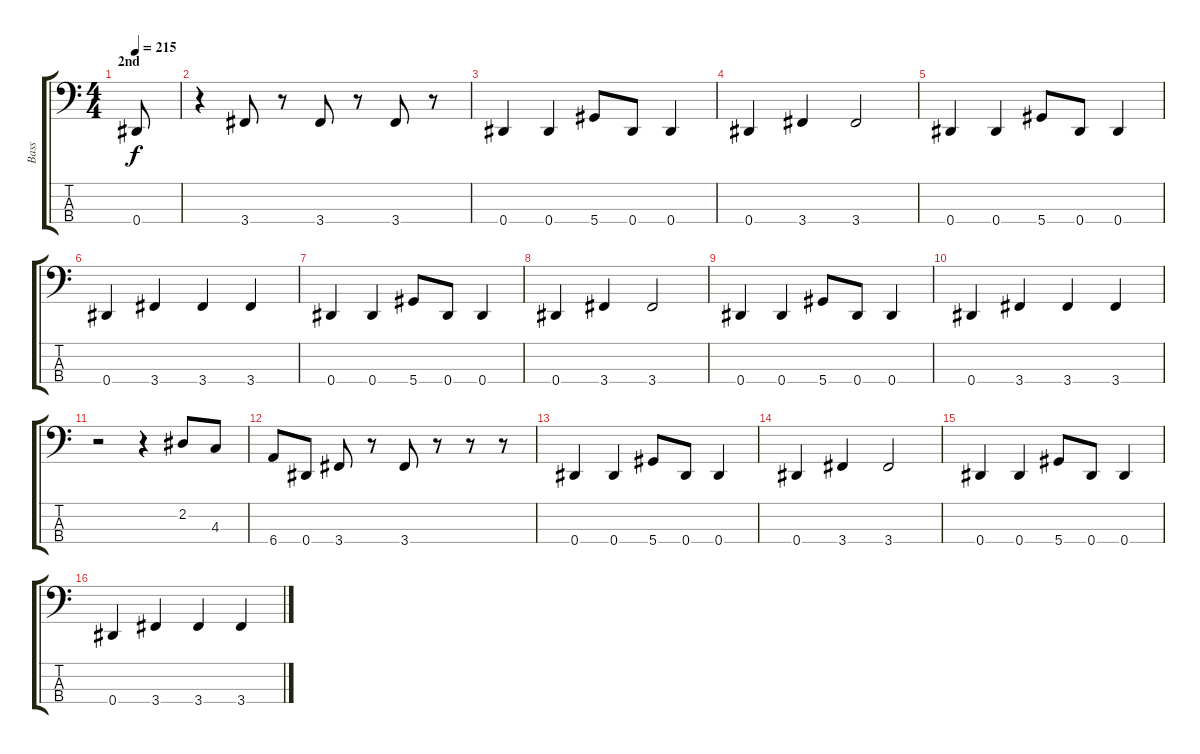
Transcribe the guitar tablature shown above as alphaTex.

\track ("Bass" "Bass") {instrument electricbasspick}
\staff {score tabs}
\tuning (Gb2 Db2 Ab1 Eb1) {hide}
\ts (4 4)
\section ("" "2nd")
\tempo 215
\clef f4
\ks c
0.4.8{dy f} |
r.4 3.4.8 r.8 3.4.8 r.8 3.4.8 r.8 |
0.4.4 0.4.4 5.4.8 0.4.8 0.4.4 |
0.4.4 3.4.4 3.4.2 |
0.4.4 0.4.4 5.4.8 0.4.8 0.4.4 |
0.4.4 3.4.4 3.4.4 3.4.4 |
0.4.4 0.4.4 5.4.8 0.4.8 0.4.4 |
0.4.4 3.4.4 3.4.2 |
0.4.4 0.4.4 5.4.8 0.4.8 0.4.4 |
0.4.4 3.4.4 3.4.4 3.4.4 |
r.2 r.4 2.2.8 4.3.8 |
6.4.8 0.4.8 3.4.8 r.8 3.4.8 r.8 r.8 r.8 |
0.4.4 0.4.4 5.4.8 0.4.8 0.4.4 |
0.4.4 3.4.4 3.4.2 |
0.4.4 0.4.4 5.4.8 0.4.8 0.4.4 |
0.4.4 3.4.4 3.4.4 3.4.4
